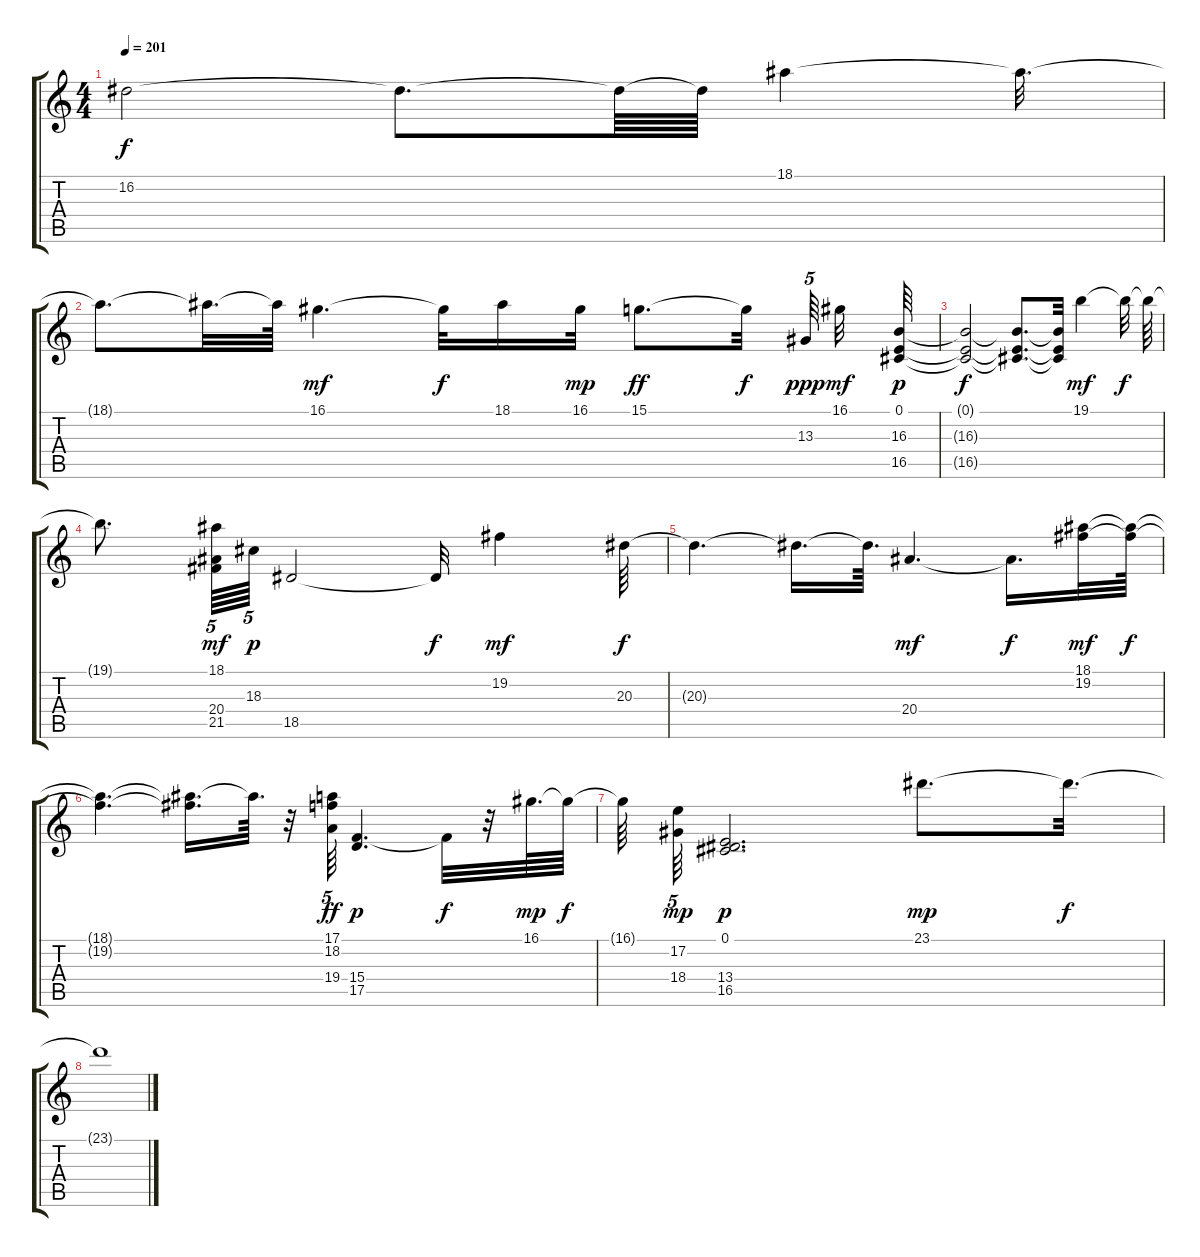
\track "" {instrument stringensemble1}
\staff {score tabs}
\tuning (E4 B3 G3 D3 A2 E2) {hide}
\ts (4 4)
\tempo 201
\clef g2
\ks c
16.2{t}.2{dy f} 16.2{t}.8{d} 16.2{t}.64 16.2{t}.64 18.1.4 18.1{t}.32{d} |
18.1{t}.8{d} 18.1{t}.32{d} 18.1{t}.64 16.1.4{d dy mf} 16.1{t}.32{dy f} 18.1.16 16.1.32{dy mp} 15.1.8{d dy ff} 15.1{t}.32{dy f} 13.3.64{tu (5 4) dy ppp} 16.1.32{dy mf} (0.1 16.3 16.5).64{dy p} |
(0.1{t} 16.3{t} 16.5{t}).2{dy f} (0.1{t} 16.3{t} 16.5{t}).8{d} (0.1{t} 16.3{t} 16.5{t}).32 19.1.4{dy mf} 19.1{t}.32{dy f} 19.1{t}.64 |
19.1{t}.8{d} (18.1 20.4 21.5).64{tu (5 4) dy mf} 18.3.64{tu (5 4) dy p} 18.5.2 18.5{t}.32{dy f} 19.2.4{dy mf} 20.3.64{dy f} |
20.3{t}.4{d} 20.3{t}.16{d} 20.3{t}.64{d} 20.4.4{d dy mf} 20.4{t}.16{d dy f} (18.1 19.2).32{dy mf} (18.1{t} 19.2{t}).64{dy f} |
(18.1{t} 19.2{t}).4{d} (18.1{t} 19.2{t}).16{d} 18.1{t}.64{d} r.32 (17.1 18.2 19.4).64{tu (5 4) dy ff} (15.4 17.5).4{d dy p} 15.4{t}.32{dy f} r.32 16.1.64{d dy mp} 16.1{t}.64{dy f} |
16.1{t}.64 (17.2 18.4).64{tu (5 4) dy mp} (0.1 13.4 16.5).2{d dy p} 23.1.8{d dy mp} 23.1{t}.32{d dy f} |
23.1{t}.1
